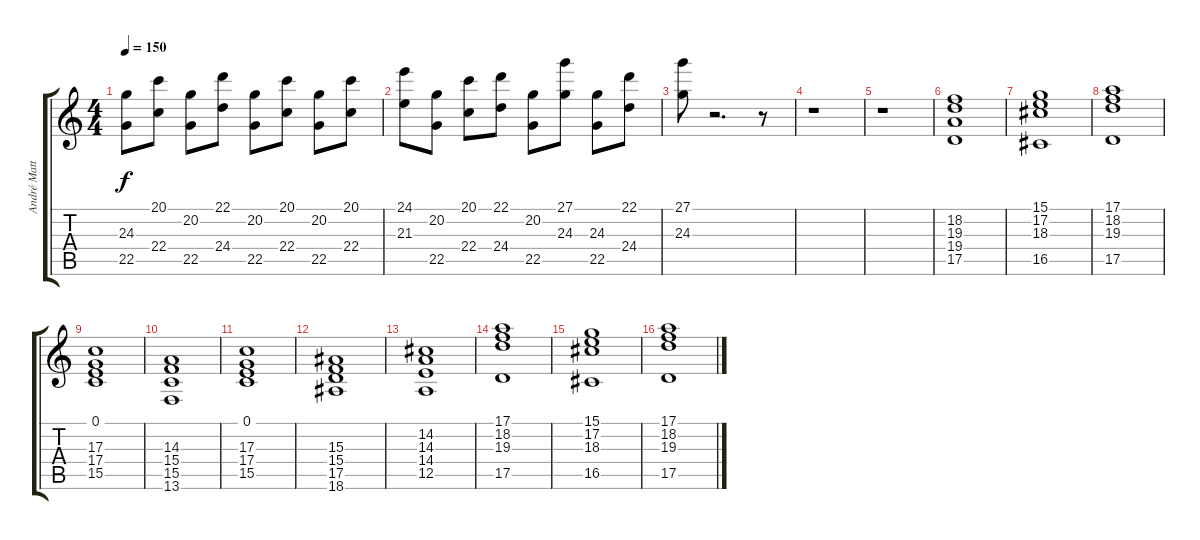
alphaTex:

\track ("André Mattos (Keyboards)" "André Matt") {instrument stringensemble1}
\staff {score tabs}
\tuning (E4 B3 G3 D3 A2 E2) {hide}
\ts (4 4)
\tempo 150
\clef g2
\ks c
(24.3 22.5).8{dy f} (20.1 22.4).8 (20.2 22.5).8 (22.1 24.4).8 (20.2 22.5).8 (20.1 22.4).8 (20.2 22.5).8 (20.1 22.4).8 |
(24.1 21.3).8 (20.2 22.5).8 (20.1 22.4).8 (22.1 24.4).8 (20.2 22.5).8 (27.1 24.3).8 (24.3 22.5).8 (22.1 24.4).8 |
(27.1 24.3).8 r.2{d} r.8 |
r.1 |
r.1 |
(18.2 19.3 19.4 17.5).1 |
(15.1 17.2 18.3 16.5).1 |
(17.1 18.2 19.3 17.5).1 |
(0.1 17.3 17.4 15.5).1 |
(14.3 15.4 15.5 13.6).1 |
(0.1 17.3 17.4 15.5).1 |
(15.3 15.4 17.5 18.6).1 |
(14.2 14.3 14.4 12.5).1 |
(17.1 18.2 19.3 17.5).1 |
(15.1 17.2 18.3 16.5).1 |
(17.1 18.2 19.3 17.5).1
